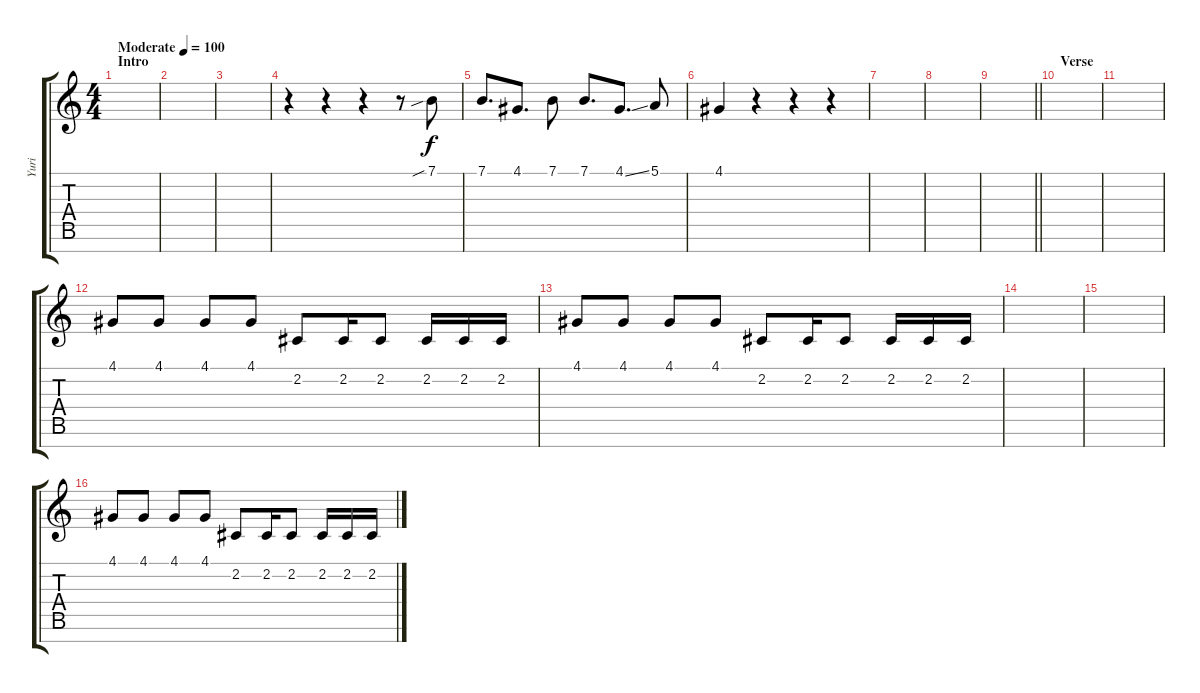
\track ("Yuri" "Yuri") {instrument clarinet}
\staff {score tabs}
\tuning (E4 B3 G3 D3 A2 E2 B1) {hide}
\ts (4 4)
\section ("" "Intro")
\tempo (100 "Moderate")
\clef g2
\ks c
|
|
|
r.4 r.4 r.4 r.8 7.1{sib}.8 |
7.1.8{d} 4.1.8{d} 7.1.8 7.1.8{d} 4.1{ss}.8{d} 5.1.8 |
4.1.4 r.4 r.4 r.4 |
|
|
\barLineRight lightlight
|
\section ("" "Verse")
|
|
4.1.8 4.1.8 4.1.8 4.1.8 2.2.8 2.2.16 2.2.8 2.2.16 2.2.16 2.2.16 |
4.1.8 4.1.8 4.1.8 4.1.8 2.2.8 2.2.16 2.2.8 2.2.16 2.2.16 2.2.16 |
|
|
4.1.8 4.1.8 4.1.8 4.1.8 2.2.8 2.2.16 2.2.8 2.2.16 2.2.16 2.2.16
